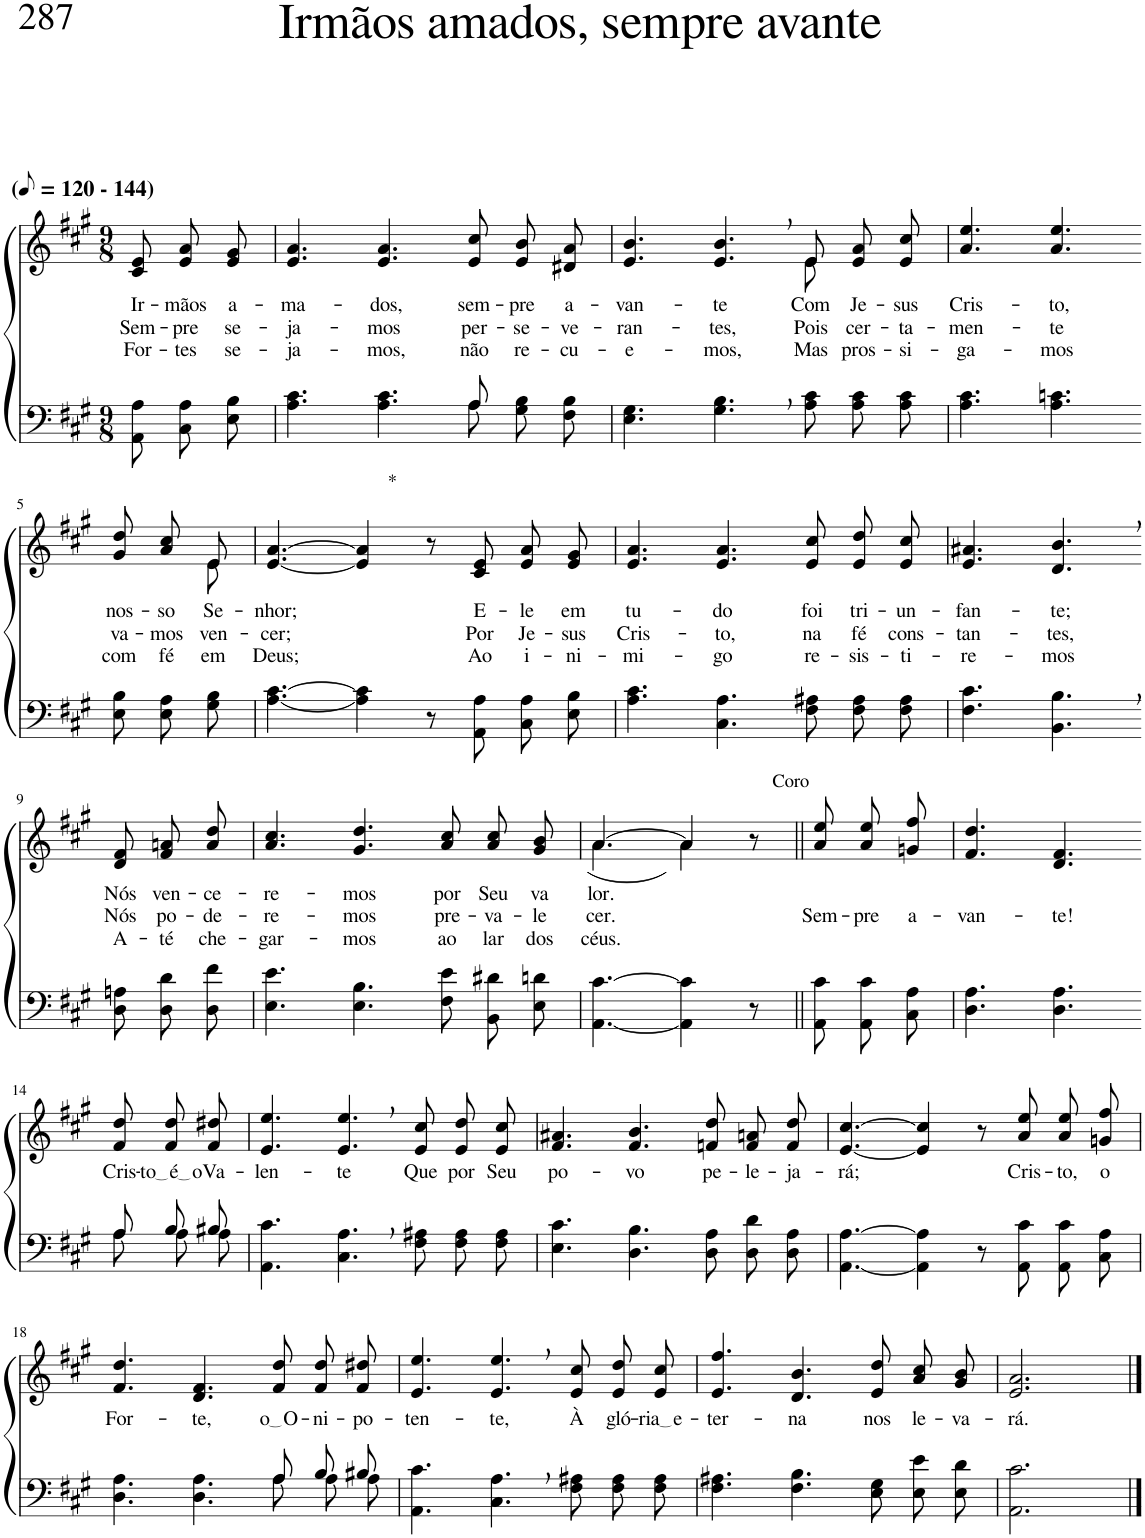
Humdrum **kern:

**kern	**kern	**text	**text	**text
*part2	*part1	*part1	*part1	*part1
*staff2	*staff1	*staff1	*staff1	*staff1
*I"Parte III e IV	*I"Parte I e II	*	*	*
*clefF4	*clefG2	*	*	*
*Trd1c2	*Trd1c2	*	*	*
*k[f#c#g#]	*k[f#c#g#]	*	*	*
*M9/8	*M9/8	*	*	*
*MM60	*MM60	*	*	*
=1	=1	=1	=1	=1
!	!LO:TX:a:B:t=(	!	!	!
!	!LO:TX:a:B:t=- 144)	!	!	!
!	!	!LO:LY:b	!LO:LY:b	!LO:LY:b
8AA\ 8A\L	8c#/ 8e/L	Ir-	Sem-	For-
!	!	!LO:LY:b	!LO:LY:b	!LO:LY:b
8C#\ 8A\	8e/ 8a/	-mãos	-pre	-tes
!	!	!LO:LY:b	!LO:LY:b	!LO:LY:b
8E\ 8B\J	8e/ 8g#/J	a-	se-	se-
=2	=2	=2	=2	=2
*^	*	*	*	*
!	!	!	!LO:LY:b	!LO:LY:b	!LO:LY:b
4.A\ 4.c#\	2.ryy	4.e/ 4.a/	-ma-	-ja-	-ja-
!	!	!	!LO:LY:b	!LO:LY:b	!LO:LY:b
4.A\ 4.c#\	.	4.e/ 4.a/	-dos,	-mos	-mos,
!	!	!	!LO:LY:b	!LO:LY:b	!LO:LY:b
8A\L	8A/	8e/ 8cc#/L	sem-	per-	não
!	!	!	!LO:LY:b	!LO:LY:b	!LO:LY:b
8G#\ 8B\	4ryy	8e/ 8b/	-pre	-se-	re-
!	!	!	!LO:LY:b	!LO:LY:b	!LO:LY:b
8F#\ 8B\J	.	8d#X/ 8a/J	a-	-ve-	-cu-
*v	*v	*	*	*	*
=3	=3	=3	=3	=3
!	!	!LO:LY:b	!LO:LY:b	!LO:LY:b
*	*^	*	*	*
4.E\ 4.G#\	4.e/ 4.b/	2.ryy	-van-	-ran-	-e-
!	!	!	!LO:LY:b	!LO:LY:b	!LO:LY:b
4.G#\, 4.B\,	4.e/, 4.b/,	.	-te	-tes,	-mos,
!	!	!	!LO:LY:b	!LO:LY:b	!LO:LY:b
8A\ 8c#\L	8e/L	8e\	Com	Pois	Mas
!	!	!	!LO:LY:b	!LO:LY:b	!LO:LY:b
8A\ 8c#\	8e/ 8a/	4ryy	Je-	cer-	pros-
!	!	!	!LO:LY:b	!LO:LY:b	!LO:LY:b
8A\ 8c#\J	8e/ 8cc#/J	.	-sus	-ta-	-si-
*	*v	*v	*	*	*
=4	=4	=4	=4	=4
!	!	!LO:LY:b	!LO:LY:b	!LO:LY:b
4.A\ 4.c#\	4.a/ 4.ee/	Cris-	-men-	-ga-
!	!	!LO:LY:b	!LO:LY:b	!LO:LY:b
4.A\ 4.cn\	4.a/ 4.ee/	-to,	-te	-mos
!!LO:LB:g=z
=5-	=5-	=5-	=5-	=5-
!	!	!LO:LY:b	!LO:LY:b	!LO:LY:b
*	*^	*	*	*
8E\ 8B\L	8g#/ 8dd/L	4ryy	nos-	va-	com
!	!	!	!LO:LY:b	!LO:LY:b	!LO:LY:b
8E\ 8A\	8a/ 8cc#/	.	-so	-mos	fé
!	!	!	!LO:LY:b	!LO:LY:b	!LO:LY:b
8G#\ 8B\J	8e/J	8e\	Se-	ven-	em
=6	=6	=6	=6	=6	=6
!	!	!	!LO:LY:b	!LO:LY:b	!LO:LY:b
*	*v	*v	*	*	*
[4.A\ [4.c#\	[4.e/ [4.a/	-nhor;	-cer;	Deus;
!	!LO:TX:a:t=*	!	!	!
4A\] 4c#\]	4e/] 4a/]	.	.	.
8r	8r	.	.	.
!	!	!LO:LY:b	!LO:LY:b	!LO:LY:b
8AA\ 8A\L	8c#/ 8e/L	E-	Por	Ao
!	!	!LO:LY:b	!LO:LY:b	!LO:LY:b
8C#\ 8A\	8e/ 8a/	-le	Je-	i-
!	!	!LO:LY:b	!LO:LY:b	!LO:LY:b
8E\ 8B\J	8e/ 8g#/J	em	-sus	-ni-
=7	=7	=7	=7	=7
!	!	!LO:LY:b	!LO:LY:b	!LO:LY:b
4.A\ 4.c#\	4.e/ 4.a/	tu-	Cris-	-mi-
!	!	!LO:LY:b	!LO:LY:b	!LO:LY:b
4.C#\ 4.A\	4.e/ 4.a/	-do	-to,	-go
!	!	!LO:LY:b	!LO:LY:b	!LO:LY:b
8F#\ 8A#X\L	8e/ 8cc#/L	foi	na	re-
!	!	!LO:LY:b	!LO:LY:b	!LO:LY:b
8F#\ 8A#\	8e/ 8dd/	tri-	fé	-sis-
!	!	!LO:LY:b	!LO:LY:b	!LO:LY:b
8F#\ 8A#\J	8e/ 8cc#/J	-un-	cons-	-ti-
=8	=8	=8	=8	=8
!	!	!LO:LY:b	!LO:LY:b	!LO:LY:b
4.F#\ 4.c#\	4.e/ 4.a#X/	-fan-	-tan-	-re-
!	!	!LO:LY:b	!LO:LY:b	!LO:LY:b
4.BB\, 4.B\,	4.d/, 4.b/,	-te;	-tes,	-mos
!!LO:LB:g=z
=9-	=9-	=9-	=9-	=9-
!	!	!LO:LY:b	!LO:LY:b	!LO:LY:b
8D\ 8An\L	8d/ 8f#/L	Nós	Nós	A-
!	!	!LO:LY:b	!LO:LY:b	!LO:LY:b
8D\ 8d\	8f#/ 8an/	ven-	po-	-té
!	!	!LO:LY:b	!LO:LY:b	!LO:LY:b
8D\ 8f#\J	8a/ 8dd/J	-ce-	-de-	che-
=10	=10	=10	=10	=10
!	!	!LO:LY:b	!LO:LY:b	!LO:LY:b
4.E\ 4.e\	4.a/ 4.cc#/	-re-	-re-	-gar-
!	!	!LO:LY:b	!LO:LY:b	!LO:LY:b
4.E\ 4.B\	4.g#/ 4.dd/	-mos	-mos	-mos
!	!	!LO:LY:b	!LO:LY:b	!LO:LY:b
8F#\ 8e\L	8a/ 8cc#/L	por	pre-	ao
!	!	!LO:LY:b	!LO:LY:b	!LO:LY:b
8BB\ 8d#X\	8a/ 8cc#/	Seu	-va-	lar
!	!	!LO:LY:b	!LO:LY:b	!LO:LY:b
8E\ 8dn\J	8g#/ 8b/J	va-	-le-	dos
=11	=11	=11	=11	=11
*	*^	*	*	*
!	!	!	!LO:LY:b	!LO:LY:b	!LO:LY:b
[4.AA\ [4.c#\	([4.a/	4.a\	-lor.	-cer.	céus.
4AA\] 4c#\]	4a/]	4a\)	.	.	.
!	!LO:TX:a:t=Coro	!	!	!	!
8r	8r	8ryy	.	.	.
=12||	=12||	=12||	=12||	=12||	=12||
!	!	!	!	!LO:LY:b	!
*	*v	*v	*	*	*
8AA\ 8c#\L	8a\ 8ee\L	.	Sem-	.
!	!	!	!LO:LY:b	!
8AA\ 8c#\	8a\ 8ee\	.	-pre	.
!	!	!	!LO:LY:b	!
8C#\ 8A\J	8gn\ 8ff#\J	.	a-	.
=13	=13	=13	=13	=13
!	!	!	!LO:LY:b	!
4.D\ 4.A\	4.f#/ 4.dd/	.	-van-	.
!	!	!	!LO:LY:b	!
4.D\ 4.A\	4.d/ 4.f#/	.	-te!	.
!!LO:LB:g=z
=14-	=14-	=14-	=14-	=14-
*^	*	*	*	*
!	!	!	!LO:LY:b	!	!
8A/L	8A\L	8f#/ 8dd/L	Cris-	.	.
!	!	!	!LO:LY:b	!	!
8B/	8A\	8f#/ 8dd/	to é o	.	.
!	!	!	!LO:LY:b	!	!
8B#X/J	8A\J	8f#/ 8dd#X/J	Va-	.	.
=15	=15	=15	=15	=15	=15
!	!	!	!LO:LY:b	!	!
*v	*v	*	*	*	*
4.AA\ 4.c#\	4.e/ 4.ee/	-len-	.	.
!	!	!LO:LY:b	!	!
4.C#\, 4.A\,	4.e/, 4.ee/,	-te	.	.
!	!	!LO:LY:b	!	!
8F#\ 8A#X\L	8e/ 8cc#/L	Que	.	.
!	!	!LO:LY:b	!	!
8F#\ 8A#\	8e/ 8dd/	por	.	.
!	!	!LO:LY:b	!	!
8F#\ 8A#\J	8e/ 8cc#/J	Seu	.	.
=16	=16	=16	=16	=16
!	!	!LO:LY:b	!	!
4.E\ 4.c#\	4.f#/ 4.a#X/	po-	.	.
!	!	!LO:LY:b	!	!
4.D\ 4.B\	4.f#/ 4.b/	-vo	.	.
!	!	!LO:LY:b	!	!
8D\ 8A\L	8fn/ 8dd/L	pe-	.	.
!	!	!LO:LY:b	!	!
8D\ 8d\	8f/ 8an/	-le-	.	.
!	!	!LO:LY:b	!	!
8D\ 8A\J	8f/ 8dd/J	-ja-	.	.
=17	=17	=17	=17	=17
!	!	!LO:LY:b	!	!
[4.AA\ [4.A\	[4.e/ [4.cc#/	-rá;	.	.
4AA\] 4A\]	4e/] 4cc#/]	.	.	.
8r	8r	.	.	.
!	!	!LO:LY:b	!	!
8AA\ 8c#\L	8a\ 8ee\L	Cris-	.	.
!	!	!LO:LY:b	!	!
8AA\ 8c#\	8a\ 8ee\	-to,	.	.
!	!	!LO:LY:b	!	!
8C#\ 8A\J	8gn\ 8ff#\J	o	.	.
!!LO:LB:g=z
=18	=18	=18	=18	=18
*^	*	*	*	*
!	!	!	!LO:LY:b	!	!
2.ryy	4.D\ 4.A\	4.f#/ 4.dd/	For-	.	.
!	!	!	!LO:LY:b	!	!
.	4.D\ 4.A\	4.d/ 4.f#/	-te,	.	.
!	!	!	!LO:LY:b	!	!
8A/L	8A\L	8f#/ 8dd/L	o O	.	.
!	!	!	!LO:LY:b	!	!
8B/	8A\	8f#/ 8dd/	-ni-	.	.
!	!	!	!LO:LY:b	!	!
8B#X/J	8A\J	8f#/ 8dd#X/J	-po-	.	.
=19	=19	=19	=19	=19	=19
!	!	!	!LO:LY:b	!	!
*v	*v	*	*	*	*
4.AA\ 4.c#\	4.e/ 4.ee/	-ten-	.	.
!	!	!LO:LY:b	!	!
4.C#\, 4.A\,	4.e/, 4.ee/,	-te,	.	.
!	!	!LO:LY:b	!	!
8F#\ 8A#X\L	8e/ 8cc#/L	À	.	.
!	!	!LO:LY:b	!	!
8F#\ 8A#\	8e/ 8dd/	gló-	.	.
!	!	!LO:LY:b	!	!
8F#\ 8A#\J	8e/ 8cc#/J	ria e	.	.
=20	=20	=20	=20	=20
!	!	!LO:LY:b	!	!
4.F#\ 4.A#X\	4.e/ 4.ff#/	-ter-	.	.
!	!	!LO:LY:b	!	!
4.F#\ 4.B\	4.d/ 4.b/	-na	.	.
!	!	!LO:LY:b	!	!
8E\ 8G#\L	8e/ 8dd/L	nos	.	.
!	!	!LO:LY:b	!	!
8E\ 8e\	8a/ 8cc#/	le-	.	.
!	!	!LO:LY:b	!	!
8E\ 8d\J	8g#/ 8b/J	-va-	.	.
=21	=21	=21	=21	=21
!	!	!LO:LY:b	!	!
2.AA\ 2.c#\	2.e/ 2.a/	-rá.	.	.
==	==	==	==	==
*-	*-	*-	*-	*-
